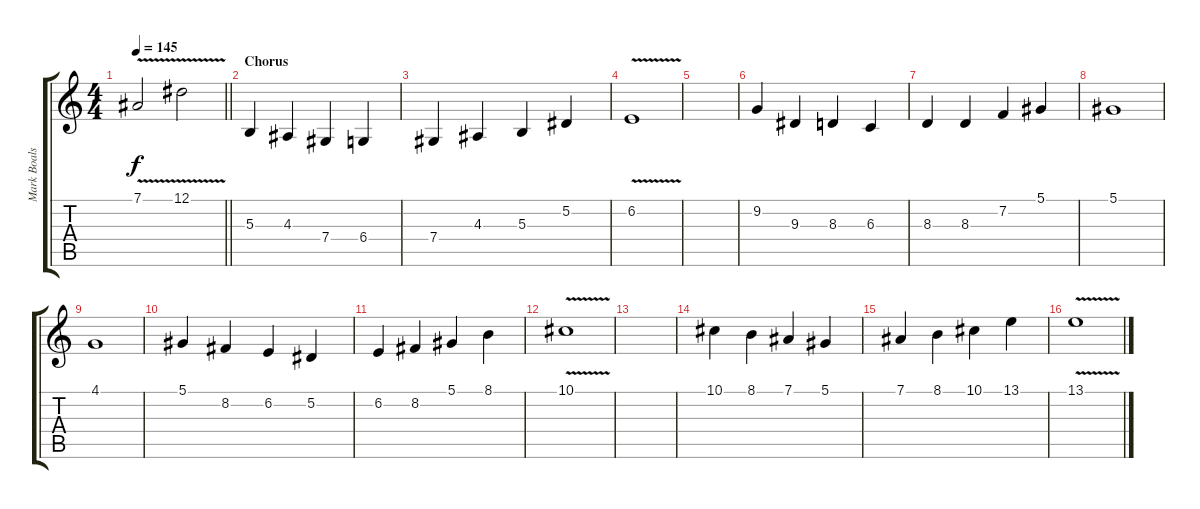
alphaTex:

\track ("Mark Boals" "Mark Boals") {instrument lead2sawtooth}
\staff {score tabs}
\tuning (Eb4 Bb3 Gb3 Db3 Ab2 Eb2) {hide}
\ts (4 4)
\tempo 145
\clef g2
\barLineRight lightlight
\ks c
7.1{v}.2{dy f} 12.1{v}.2 |
\section ("" "Chorus")
5.3.4 4.3.4 7.4.4 6.4.4 |
7.4.4 4.3.4 5.3.4 5.2.4 |
6.2{v}.1 |
|
9.2.4 9.3.4 8.3.4 6.3.4 |
8.3.4 8.3.4 7.2.4 5.1.4 |
5.1.1 |
4.1.1 |
5.1.4 8.2.4 6.2.4 5.2.4 |
6.2.4 8.2.4 5.1.4 8.1.4 |
10.1{v}.1 |
|
10.1.4 8.1.4 7.1.4 5.1.4 |
7.1.4 8.1.4 10.1.4 13.1.4 |
13.1{v}.1
